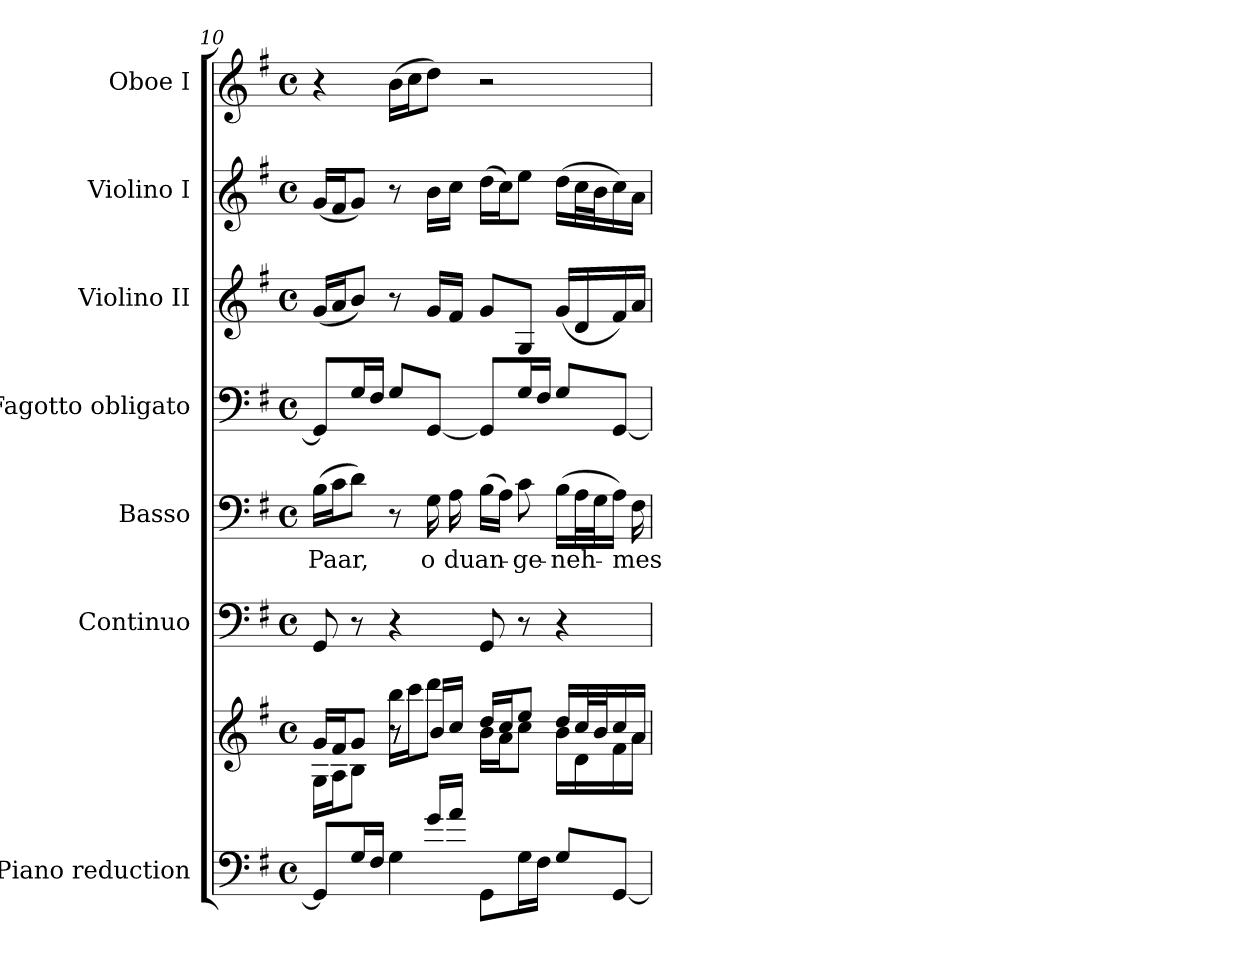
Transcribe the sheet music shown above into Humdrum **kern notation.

**kern	**kern	**kern	**kern	**text	**kern	**kern	**kern	**kern
*part7	*part7	*part6	*part5	*part5	*part4	*part3	*part2	*part1
*staff8	*staff7	*staff6	*staff5	*staff5	*staff4	*staff3	*staff2	*staff1
*I"Piano reduction	*	*I"Continuo	*I"Basso	*	*I"Fagotto obligato	*I"Violino II	*I"Violino I	*I"Oboe I
*I'Pno	*	*	*	*	*	*I'Vln	*I'Vln	*I'Ob
!!LO:LB:g=z
*clefF4	*clefG2	*clefF4	*clefF4	*	*clefF4	*clefG2	*clefG2	*clefG2
*k[f#]	*k[f#]	*k[f#]	*k[f#]	*	*k[f#]	*k[f#]	*k[f#]	*k[f#]
*M4/4	*M4/4	*M4/4	*M4/4	*	*M4/4	*M4/4	*M4/4	*M4/4
*met(c)	*met(c)	*met(c)	*met(c)	*	*met(c)	*met(c)	*met(c)	*met(c)
=10	=10	=10	=10	=10	=10	=10	=10	=10
*^	*^	*	*	*	*	*	*	*
*	*	*	*^	*	*	*	*	*	*	*
!	!	!	!	!	!	!	!LO:LY:b	!	!	!	!
4.ryy	8GG/L]	16g/LL	16G\LL	4ryy	8GG/	(16B\LL	Paar,	8GG/L]	(16g/LL	(16g/LL	4r
.	.	16f#/J	16A\J	.	.	16c\J	.	.	16a/J	16f#/J	.
.	16G/L	8g/J	8B\J	.	8r	8d\J)	.	16G/L	8b/J)	8g/J)	.
.	16F#/JJ	.	.	.	.	.	.	16F#/JJ	.	.	.
.	4G\	16bb\LL	8r	8r	4r	8r	.	8G/L	8r	8r	(16b\LL
.	.	16ccc\J	.	.	.	.	.	.	.	.	16cc\J
!	!	!	!	!	!	!	!LO:LY:b	!	!	!	!
16g/LL	.	8ddd\J	8ryy	16b/LL	.	16G\	o	[8GG/J	16g/LL	16b\LL	8dd\J)
!	!	!	!	!	!	!	!LO:LY:b	!	!	!	!
16a/JJ	.	.	.	16cc/JJ	.	16A\	du	.	16f#/JJ	16cc\JJ	.
!	!	!	!	!	!	!	!LO:LY:b	!	!	!	!
2ryy	8GG\L	16dd/LL	16b\LL	2ryy	8GG/	(16B\LL	an-	8GG/L]	8g/L	(16dd\LL	2r
.	.	16cc/J	16a\J	.	.	16A\JJ)	.	.	.	16cc\J)	.
!	!	!	!	!	!	!	!LO:LY:b	!	!	!	!
.	16G\L	8ee/J	8cc\J	.	8r	8c\	-ge-	16G/L	8G/J	8ee\J	.
.	16F#\JJ	.	.	.	.	.	.	16F#/JJ	.	.	.
!	!	!	!	!	!	!	!LO:LY:b	!	!	!	!
.	8G/L	16dd/LL	16b\LL	.	4r	(16B\LL	-neh-	8G/L	(16g/LL	(16dd\LL	.
.	.	32cc/L	16d\	.	.	32A\L	.	.	16d/	32cc\L	.
.	.	32b/J	.	.	.	32G\J	.	.	.	32b\J	.
.	[<8GG/J	16cc/	16f#\	.	.	16A\JJ)	.	[8GG/J	16f#/)	16cc\)	.
!	!	!	!	!	!	!	!LO:LY:b	!	!	!	!
.	.	16a/JJ	16a\JJ	.	.	16F#\	-mes	.	16a/JJ	16a\JJ	.
*v	*v	*	*	*	*	*	*	*	*	*	*
*	*v	*v	*v	*	*	*	*	*	*	*
=	=	=	=	=	=	=	=	=
*-	*-	*-	*-	*-	*-	*-	*-	*-
